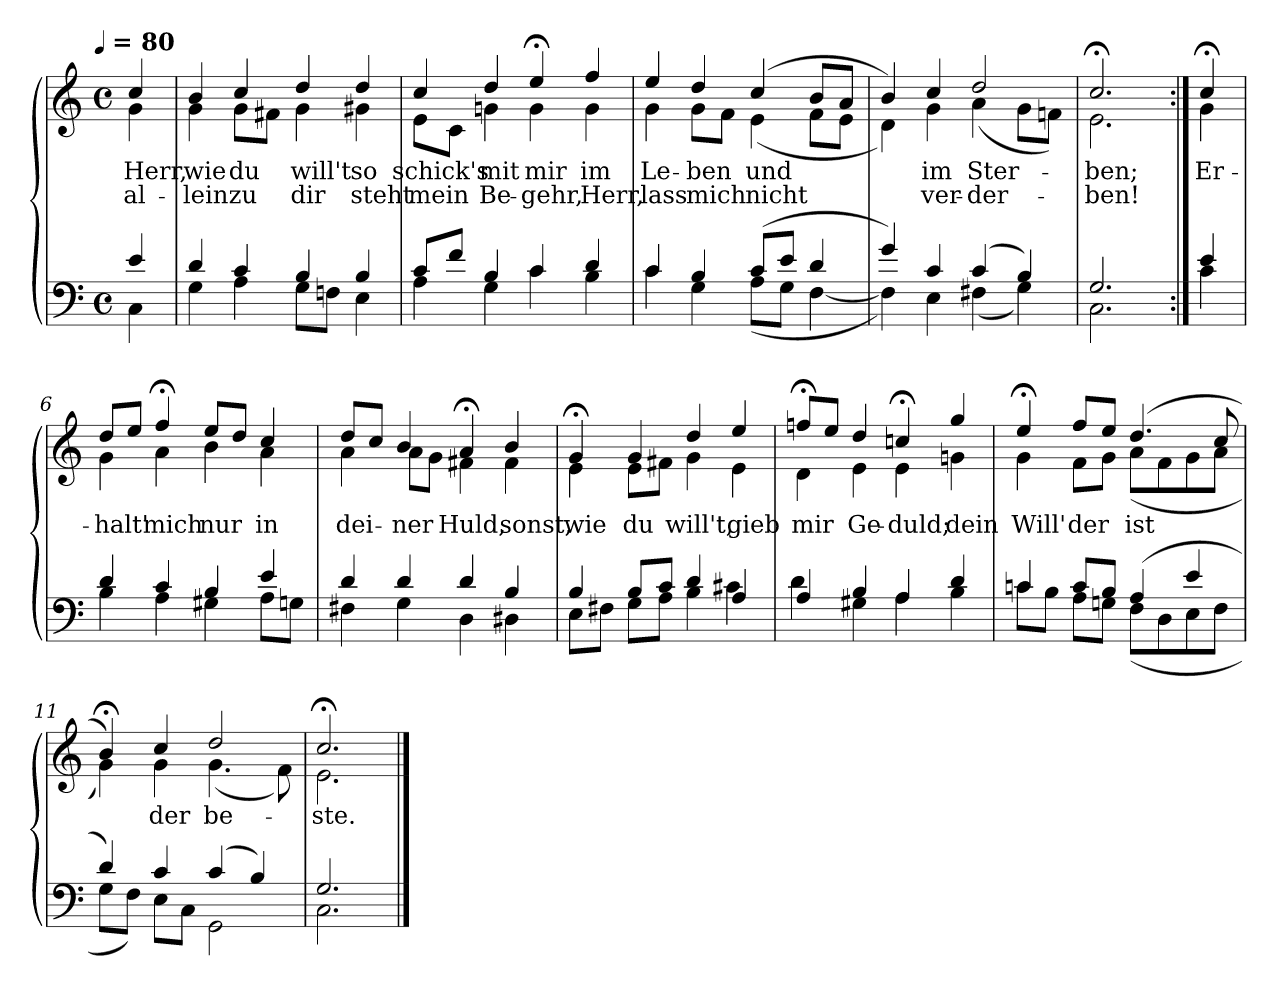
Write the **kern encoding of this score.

**kern	**kern	**text	**text	**dynam
*part1	*part1	*part1	*part1	*part1
*staff2	*staff1	*staff1	*staff1	*staff1/2
*clefF4	*clefG2	*	*	*
!!LO:TX:omd:t=[quarter] = 80
*M4/4	*M4/4	*	*	*
*met(c)	*met(c)	*	*	*
*MM80	*MM80	*	*	*
=	=	=	=	=
*^	*^	*	*	*
4e	4C	4cc	4g	Herr,	al-	.
=1	=1	=1	=1	=1	=1	=1
4d	4G	4b	4g	wie	-lein	.
4c	4A	4cc	8gL	du	zu	.
.	.	.	8f#XJ	.	.	.
4B	8GL	4dd	4g	will't	dir	.
.	8FnJ	.	.	.	.	.
4B	4E	4dd	4g#X	so	steht	.
=2	=2	=2	=2	=2	=2	=2
8cL	4A	4cc	8eL	schick's	mein	.
8fJ	.	.	8cJ	.	.	.
4B	4G	4dd	4gn	mit	Be-	.
4c	4c	4ee;<	4g	mir	-gehr,	.
4d	4B	4ff	4g	im	Herr,	.
=3	=3	=3	=3	=3	=3	=3
4c	4c	4ee	4g	Le-	lass	.
4B	4G	4dd	8gL	-ben	mich	.
.	.	.	8fJ	.	.	.
(8cL	(8AL	(4cc	(4e	und	nicht	.
8eJ	8GJ	.	.	.	.	.
4d	[4F	8bL	8fL	.	.	♩ = 79.43
.	.	8aJ	8eJ	.	.	.
=4	=4	=4	=4	=4	=4	=4
4g)	4F])	4b)	4d)	.	.	.
4c	4E	4cc	4g	im	ver-	♩ = 78.8
(4c	(4F#X	2dd	(4a	Ster-	-der-	♩ = 76
4B)	4G)	.	8gL	.	.	.
.	.	.	8fnJ)	.	.	.
=5	=5	=5	=5	=5	=5	=5
2.G	2.C	2.cc;<	2.e	-ben;	-ben!	.
!!LO:LB:g=z	!!
=:|!	=:|!	=:|!	=:|!	=:|!	=:|!	=:|!
*	*	*MM80	*	*	*	*
4e	4c	4cc;<	4g	Er-	.	.
=6	=6	=6	=6	=6	=6	=6
4d	4B	8ddL	4g	-halt'	.	.
.	.	8eeJ	.	.	.	.
4c	4A	4ff;<	4a	mich	.	♩ = 80.5
4B	4G#X	8eeL	4b	nur	.	.
.	.	8ddJ	.	.	.	.
4e	8AL	4cc	4a	in	.	♩ = 79
.	8GnJ	.	.	.	.	.
=7	=7	=7	=7	=7	=7	=7
4d	4F#X	8ddL	4a	dei-	.	.
.	.	8ccJ	.	.	.	.
4d	4G	4b	8aL	-ner	.	.
.	.	.	8gJ	.	.	.
4d	4D	4a;<	4f#X	Huld,	.	.
4B	4D#X	4b	4f#	sonst,	.	♩ = 78.5
=8	=8	=8	=8	=8	=8	=8
*	*	*MM80	*	*	*	*
4B	8EL	4g;<	4e	wie	.	.
.	8F#XJ	.	.	.	.	.
8BL	8GL	4g	8eL	du	.	.
8cJ	8AJ	.	8f#XJ	.	.	.
4d	4B	4dd	4g	will't,	.	♩ = 78.3
4A	4c#X	4ee	4e	gieb	.	.
!!LO:LB:g=z	!!
=9	=9	=9	=9	=9	=9	=9
4A	4d	8ffn;<L	4d	mir	.	.
.	.	8eeJ	.	.	.	♩ = 77
4B	4G#X	4dd	4e	Ge-	.	♩ = 76.2
4A	4A	4ccn;<	4e	-duld;	.	.
4d	4B	4gg	4gn	dein	.	♩ = 75
=10	=10	=10	=10	=10	=10	=10
*	*	*MM76	*	*	*	*
4cn	8cL	4ee;<	4g	Will'	.	.
.	8BJ	.	.	.	.	.
8cL	8AL	8ffL	8fL	der	.	.
8BJ	8GnJ	8eeJ	8gJ	.	.	.
(4A	(8FL	(4.dd	(8aL	ist	.	.
.	8D	.	8f	.	.	.
4e	8E	.	8g	.	.	.
.	8FJ	8cc	8aJ	.	.	.
=11	=11	=11	=11	=11	=11	=11
*	*	*MM75	*	*	*	*
4d)	8GL	4b;<)	4g)	.	.	.
.	8FJ)	.	.	.	.	.
4c	8EL	4cc	4g	der	.	♩ = 74
.	8CJ	.	.	.	.	.
(4c	2GG	2dd	(4.g	be-	.	♩ = 70
4B)	.	.	.	.	.	.
.	.	.	8f)	.	.	.
=12	=12	=12	=12	=12	=12	=12
2.G	2.C	2.cc;<	2.e	-ste.	.	.
*v	*v	*	*	*	*	*
*	*v	*v	*	*	*
==	==	==	==	==
*-	*-	*-	*-	*-
